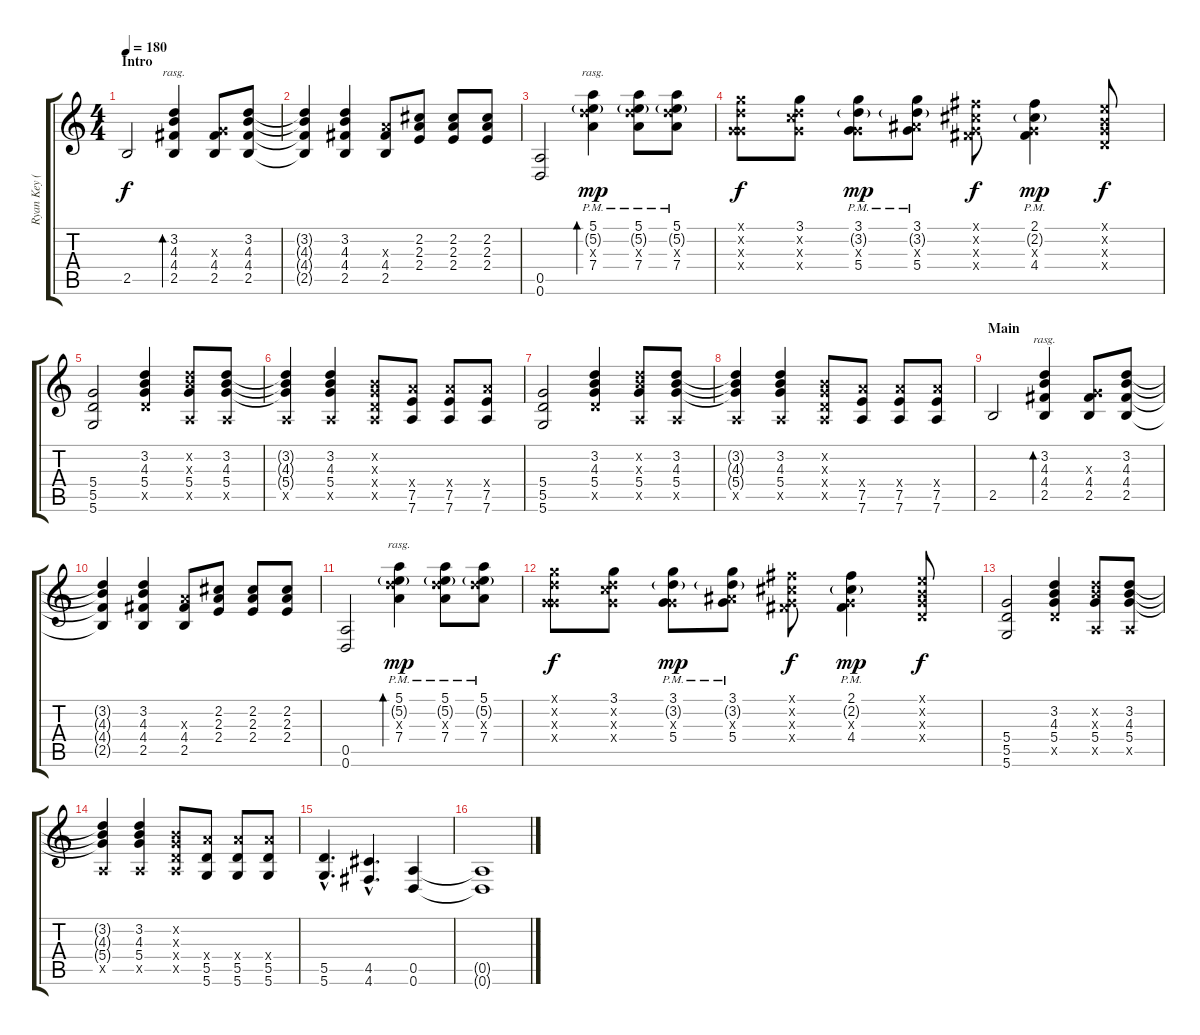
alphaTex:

\track ("Ryan Key (Guitar 1)" "Ryan Key (") {instrument acousticguitarsteel}
\staff {score tabs}
\tuning (E4 B3 G3 D3 A2 D2) {hide}
\ts (4 4)
\section ("" "Intro")
\tempo 180
\clef g2
\ks c
2.5.2{dy f instrument acousticguitarsteel} (3.2 4.3 4.4 2.5).4{bd 120 rasg ii} (0.3{x} 4.4 2.5).8 (3.2 4.3 4.4 2.5).8 |
(3.2{t} 4.3{t} 4.4{t} 2.5{t}).4 (3.2 4.3 4.4 2.5).4 (2.3{x} 4.4 2.5).8 (2.2 2.3 2.4).8 (2.2 2.3 2.4).8 (2.2 2.3 2.4).8 |
(0.5 0.6).2 (5.1 5.2{g pm} 7.3{x} 7.4).4{bd 30 rasg ii dy mp} (5.1 5.2{g pm} 7.3{x} 7.4).8 (5.1 5.2{g pm} 7.3{x} 7.4).8 |
(3.1{x} 3.2{x} 0.3{x} 5.4{x}).8{dy f} (3.1 3.2{x} 5.3{x} 5.4{x}).8 (3.1 3.2{g pm} 0.3{x} 5.4).8{dy mp} (3.1 3.2{g pm} 3.3{x} 5.4).8 (2.1{x} 2.2{x} 0.3{x} 4.4{x}).8{dy f} (2.1 2.2{g pm} 0.3{x} 4.4).4{dy mp} (0.1{x} 0.2{x} 0.3{x} 0.4{x}).8{dy f} |
(5.4 5.5 5.6).2 (3.2 4.3 5.4 5.5{x}).4 (3.2{x} 4.3{x} 5.4 0.5{x}).8 (3.2 4.3 5.4 0.5{x}).8 |
(3.2{t} 4.3{t} 5.4{t} 0.5{x}).4 (3.2 4.3 5.4 0.5{x}).4 (0.2{x} 0.3{x} 0.4{x} 0.5{x}).8 (7.4{x} 7.5 7.6).8 (7.4{x} 7.5 7.6).8 (7.4{x} 7.5 7.6).8 |
(5.4 5.5 5.6).2 (3.2 4.3 5.4 5.5{x}).4 (3.2{x} 4.3{x} 5.4 0.5{x}).8 (3.2 4.3 5.4 0.5{x}).8 |
(3.2{t} 4.3{t} 5.4{t} 0.5{x}).4 (3.2 4.3 5.4 0.5{x}).4 (0.2{x} 0.3{x} 0.4{x} 0.5{x}).8 (7.4{x} 7.5 7.6).8 (7.4{x} 7.5 7.6).8 (7.4{x} 7.5 7.6).8 |
\section ("" "Main")
2.5.2{balance 0} (3.2 4.3 4.4 2.5).4{bd 120 rasg ii} (0.3{x} 4.4 2.5).8 (3.2 4.3 4.4 2.5).8 |
(3.2{t} 4.3{t} 4.4{t} 2.5{t}).4 (3.2 4.3 4.4 2.5).4 (2.3{x} 4.4 2.5).8 (2.2 2.3 2.4).8 (2.2 2.3 2.4).8 (2.2 2.3 2.4).8 |
(0.5 0.6).2 (5.1 5.2{g pm} 7.3{x} 7.4).4{bd 30 rasg ii dy mp} (5.1 5.2{g pm} 7.3{x} 7.4).8 (5.1 5.2{g pm} 7.3{x} 7.4).8 |
(3.1{x} 3.2{x} 0.3{x} 5.4{x}).8{dy f} (3.1 3.2{x} 5.3{x} 5.4{x}).8 (3.1 3.2{g pm} 0.3{x} 5.4).8{dy mp} (3.1 3.2{g pm} 3.3{x} 5.4).8 (2.1{x} 2.2{x} 0.3{x} 4.4{x}).8{dy f} (2.1 2.2{g pm} 0.3{x} 4.4).4{dy mp} (0.1{x} 0.2{x} 0.3{x} 0.4{x}).8{dy f} |
(5.4 5.5 5.6).2 (3.2 4.3 5.4 5.5{x}).4 (3.2{x} 4.3{x} 5.4 0.5{x}).8 (3.2 4.3 5.4 0.5{x}).8 |
(3.2{t} 4.3{t} 5.4{t} 0.5{x}).4 (3.2 4.3 5.4 0.5{x}).4 (0.2{x} 0.3{x} 0.4{x} 0.5{x}).8 (7.4{x} 5.5 5.6).8 (7.4{x} 5.5 5.6).8 (7.4{x} 5.5 5.6).8 |
(5.5{hac} 5.6{hac}).4{d} (4.5{hac} 4.6{hac}).4{d} (0.5 0.6).4 |
(0.5{t} 0.6{t}).1
